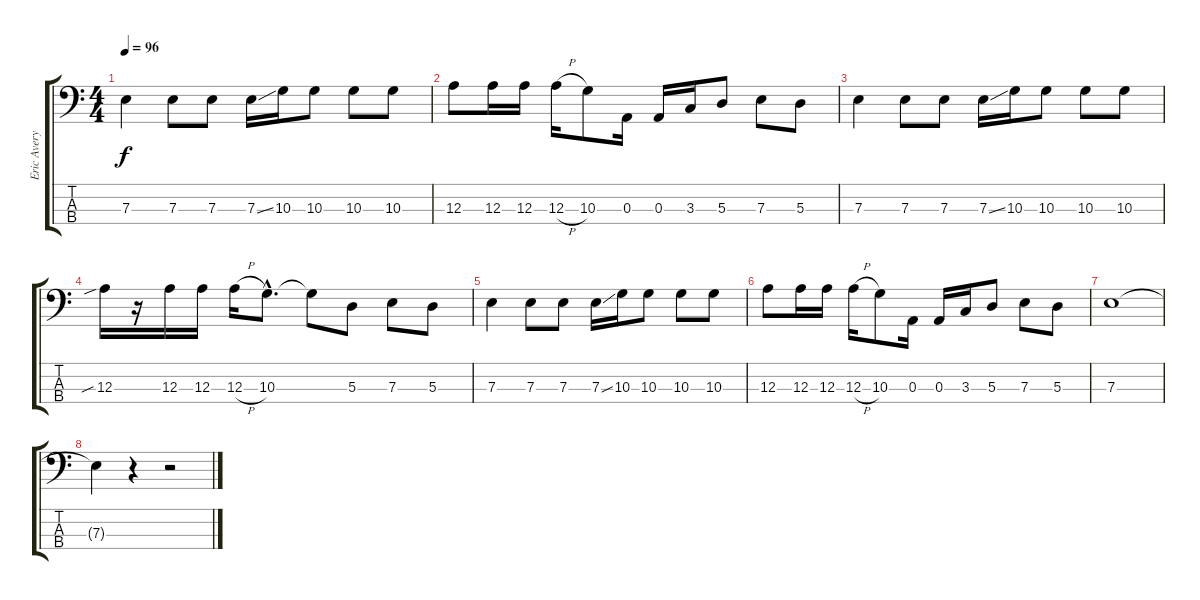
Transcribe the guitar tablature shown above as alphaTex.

\track ("Eric Avery Bass" "Eric Avery") {instrument electricbasspick}
\staff {score tabs}
\tuning (G2 D2 A1 E1) {hide}
\ts (4 4)
\tempo 96
\clef f4
\ks c
7.3.4{dy f} 7.3.8 7.3.8 7.3{ss}.16 10.3.16 10.3.8 10.3.8 10.3.8 |
12.3.8 12.3.16 12.3.16 12.3{h}.16 10.3.8 0.3.16 0.3.16 3.3.16 5.3.8 7.3.8 5.3.8 |
7.3.4 7.3.8 7.3.8 7.3{ss}.16 10.3.16 10.3.8 10.3.8 10.3.8 |
12.3{sib}.16 r.16 12.3.16 12.3.16 12.3{h}.16 10.3{hac}.8{d} 10.3{t}.8 5.3.8 7.3.8 5.3.8 |
7.3.4 7.3.8 7.3.8 7.3{ss}.16 10.3.16 10.3.8 10.3.8 10.3.8 |
12.3.8 12.3.16 12.3.16 12.3{h}.16 10.3.8 0.3.16 0.3.16 3.3.16 5.3.8 7.3.8 5.3.8 |
7.3.1 |
7.3{t}.4 r.4 r.2
